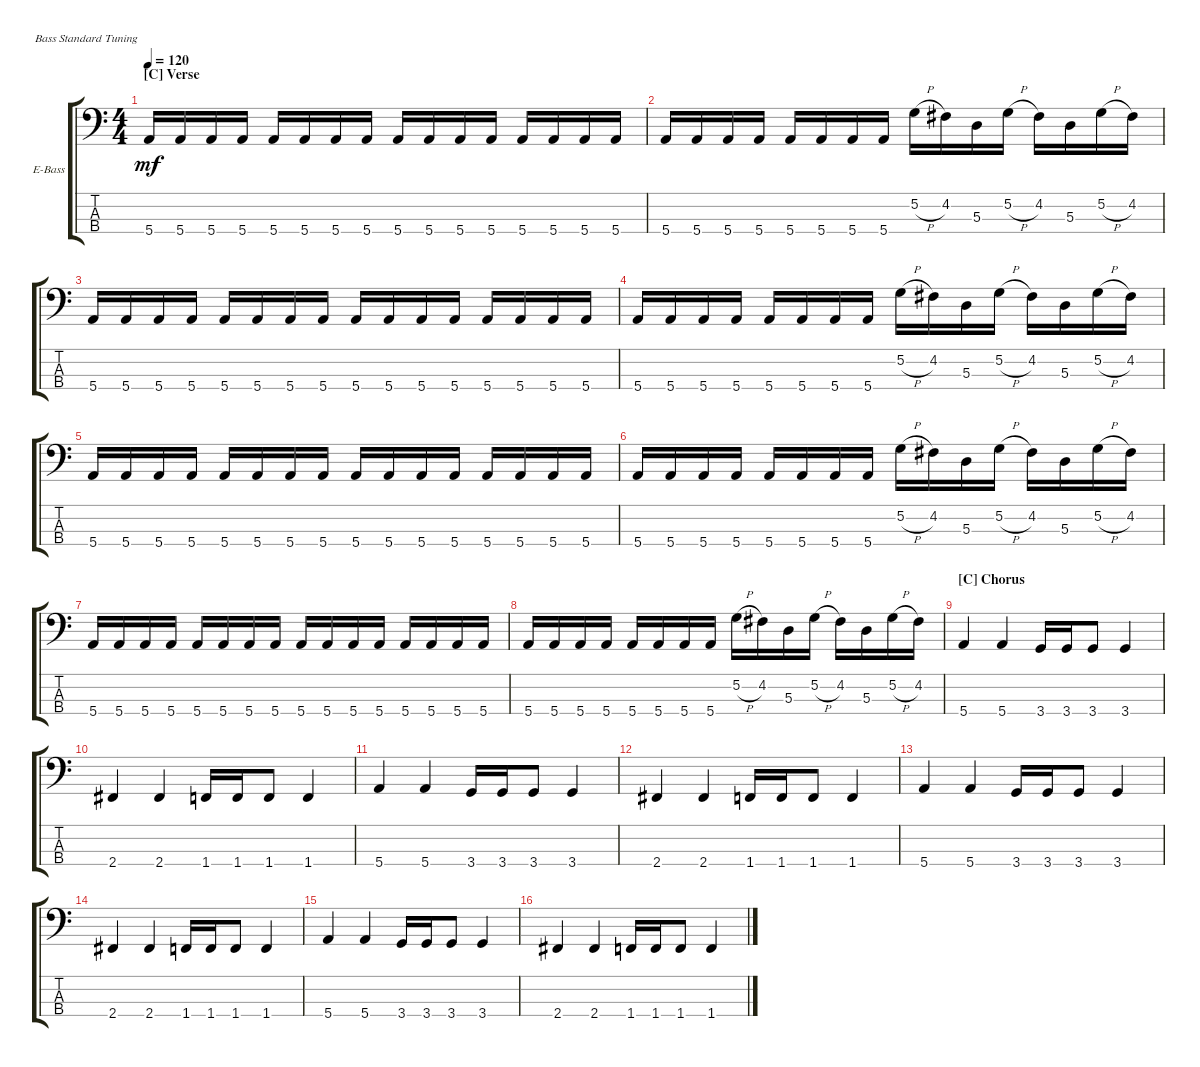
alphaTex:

\defaultSystemsLayout 4
\bracketExtendMode groupsimilarinstruments
\firstSystemTrackNameOrientation horizontal
\otherSystemsTrackNameOrientation horizontal
\track ("Kelly Nickels" "E-Bass") {instrument electricbassfinger}
\staff {score tabs}
\tuning (G2 D2 A1 E1)
\ts (4 4)
\section ("C" "Verse")
\tempo 120
\clef f4
\ks c
5.4.16{dy mf} 5.4.16 5.4.16 5.4.16 5.4.16 5.4.16 5.4.16 5.4.16 5.4.16 5.4.16 5.4.16 5.4.16 5.4.16 5.4.16 5.4.16 5.4.16 |
5.4.16 5.4.16 5.4.16 5.4.16 5.4.16 5.4.16 5.4.16 5.4.16 5.2{h}.16 4.2.16 5.3.16 5.2{h}.16 4.2.16 5.3.16 5.2{h}.16 4.2.16 |
5.4.16 5.4.16 5.4.16 5.4.16 5.4.16 5.4.16 5.4.16 5.4.16 5.4.16 5.4.16 5.4.16 5.4.16 5.4.16 5.4.16 5.4.16 5.4.16 |
5.4.16 5.4.16 5.4.16 5.4.16 5.4.16 5.4.16 5.4.16 5.4.16 5.2{h}.16 4.2.16 5.3.16 5.2{h}.16 4.2.16 5.3.16 5.2{h}.16 4.2.16 |
5.4.16 5.4.16 5.4.16 5.4.16 5.4.16 5.4.16 5.4.16 5.4.16 5.4.16 5.4.16 5.4.16 5.4.16 5.4.16 5.4.16 5.4.16 5.4.16 |
5.4.16 5.4.16 5.4.16 5.4.16 5.4.16 5.4.16 5.4.16 5.4.16 5.2{h}.16 4.2.16 5.3.16 5.2{h}.16 4.2.16 5.3.16 5.2{h}.16 4.2.16 |
5.4.16 5.4.16 5.4.16 5.4.16 5.4.16 5.4.16 5.4.16 5.4.16 5.4.16 5.4.16 5.4.16 5.4.16 5.4.16 5.4.16 5.4.16 5.4.16 |
5.4.16 5.4.16 5.4.16 5.4.16 5.4.16 5.4.16 5.4.16 5.4.16 5.2{h}.16 4.2.16 5.3.16 5.2{h}.16 4.2.16 5.3.16 5.2{h}.16 4.2.16 |
\section ("C" "Chorus")
5.4.4 5.4.4 3.4.16 3.4.16 3.4.8 3.4.4 |
2.4.4 2.4.4 1.4.16 1.4.16 1.4.8 1.4.4 |
5.4.4 5.4.4 3.4.16 3.4.16 3.4.8 3.4.4 |
2.4.4 2.4.4 1.4.16 1.4.16 1.4.8 1.4.4 |
5.4.4 5.4.4 3.4.16 3.4.16 3.4.8 3.4.4 |
2.4.4 2.4.4 1.4.16 1.4.16 1.4.8 1.4.4 |
5.4.4 5.4.4 3.4.16 3.4.16 3.4.8 3.4.4 |
2.4.4 2.4.4 1.4.16 1.4.16 1.4.8 1.4.4
